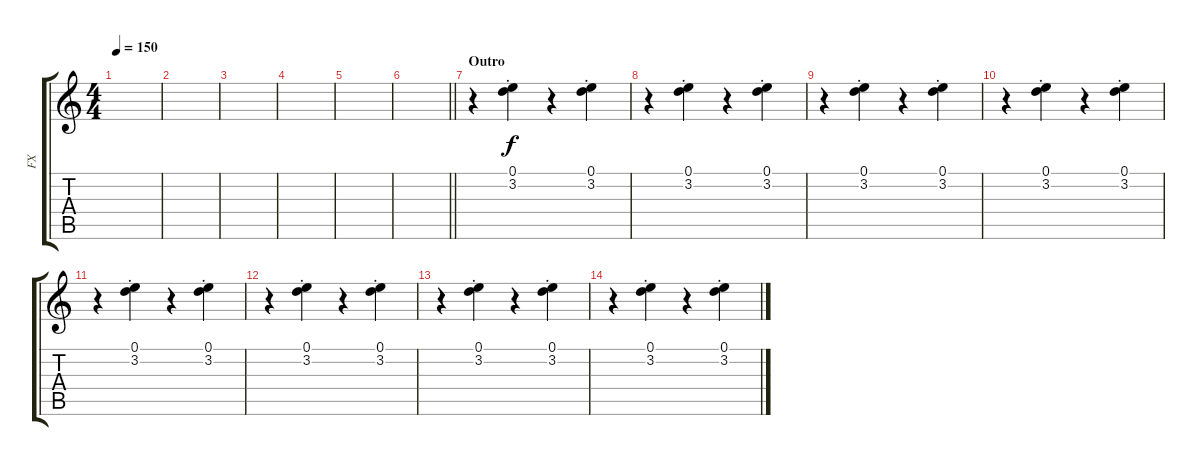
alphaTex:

\track ("FX" "FX") {instrument overdrivenguitar}
\staff {score tabs}
\tuning (E4 B3 G3 D3 A2 D2) {hide}
\ts (4 4)
\tempo 150
\clef g2
\ks c
|
|
|
|
|
\barLineRight lightlight
|
\section ("" "Outro")
r.4{volume 10 instrument choiraahs} (0.1{st} 3.2{st}).4 r.4 (0.1{st} 3.2{st}).4 |
r.4 (0.1{st} 3.2{st}).4 r.4 (0.1{st} 3.2{st}).4 |
r.4 (0.1{st} 3.2{st}).4 r.4 (0.1{st} 3.2{st}).4 |
r.4 (0.1{st} 3.2{st}).4 r.4 (0.1{st} 3.2{st}).4 |
r.4 (0.1{st} 3.2{st}).4 r.4 (0.1{st} 3.2{st}).4 |
r.4 (0.1{st} 3.2{st}).4 r.4 (0.1{st} 3.2{st}).4 |
r.4 (0.1{st} 3.2{st}).4 r.4 (0.1{st} 3.2{st}).4 |
r.4 (0.1{st} 3.2{st}).4 r.4 (0.1{st} 3.2{st}).4
